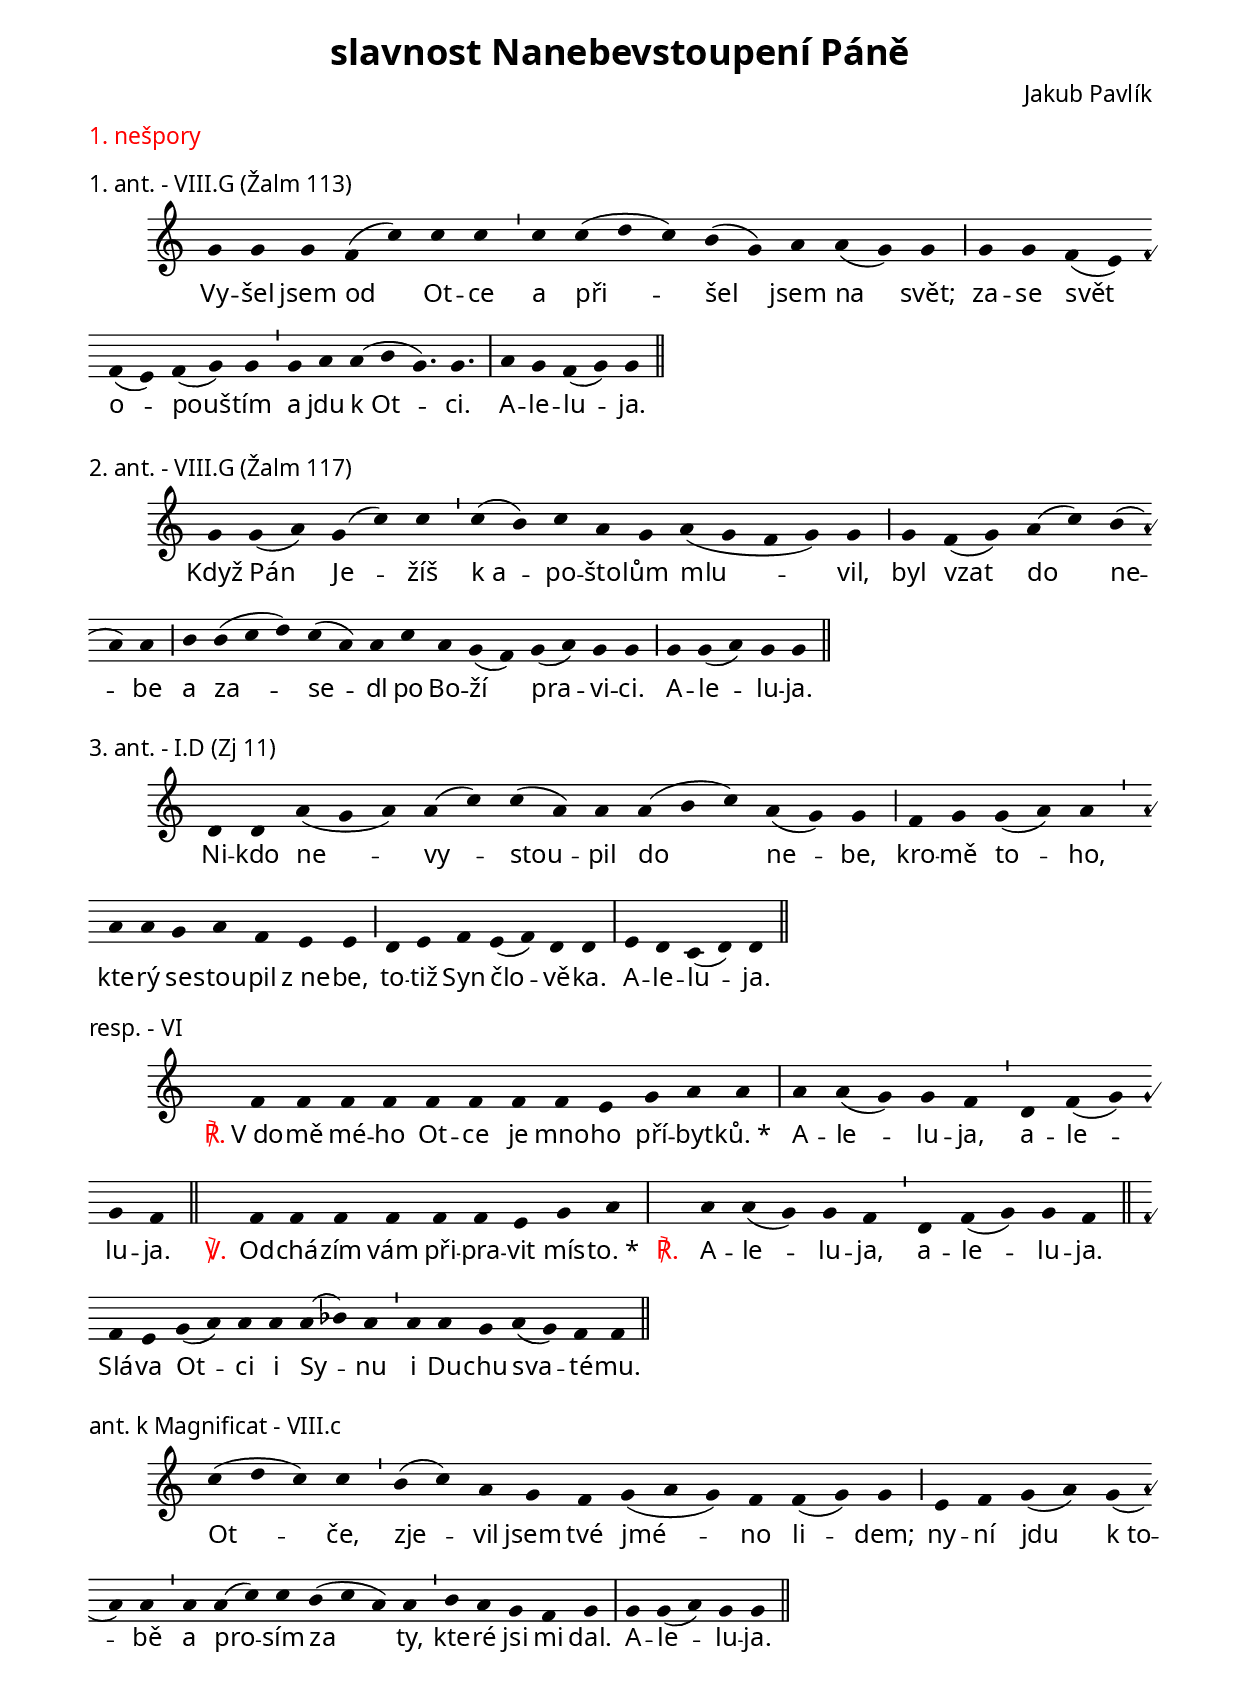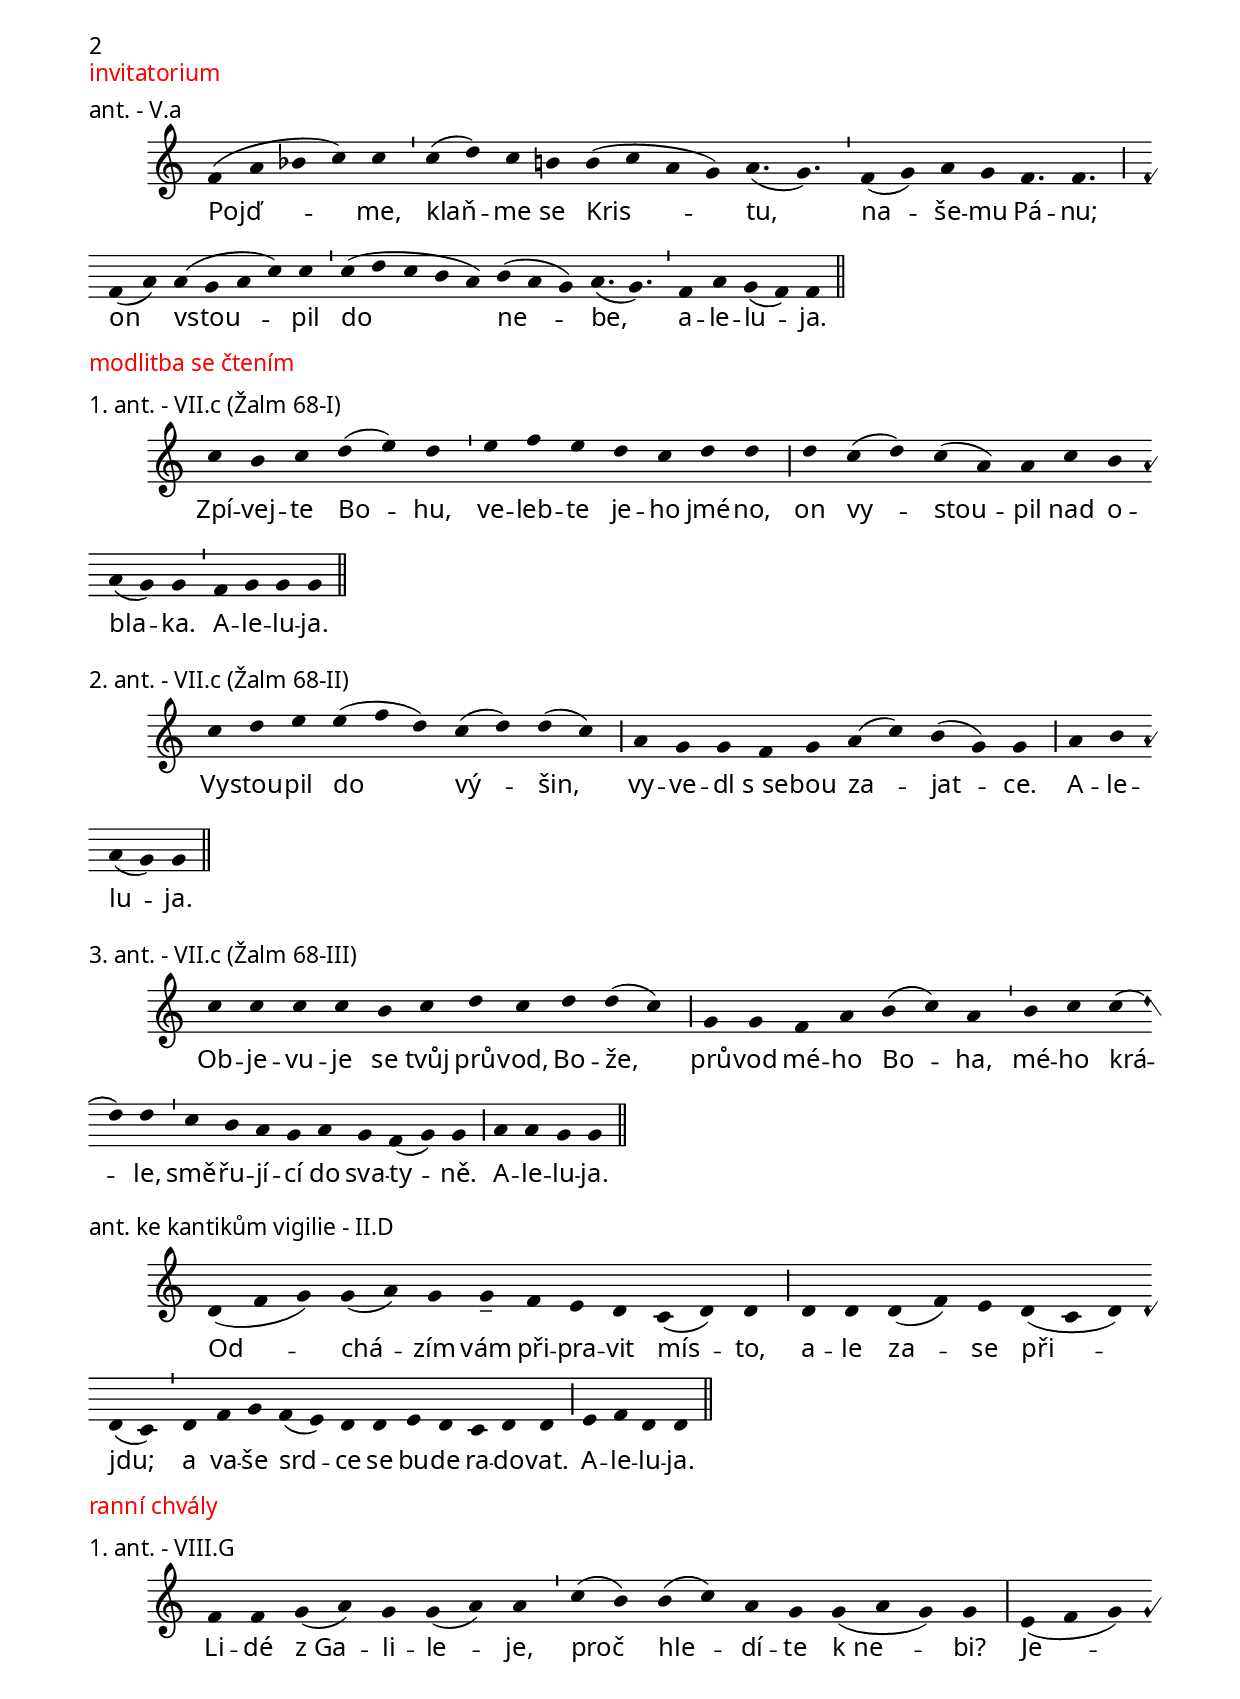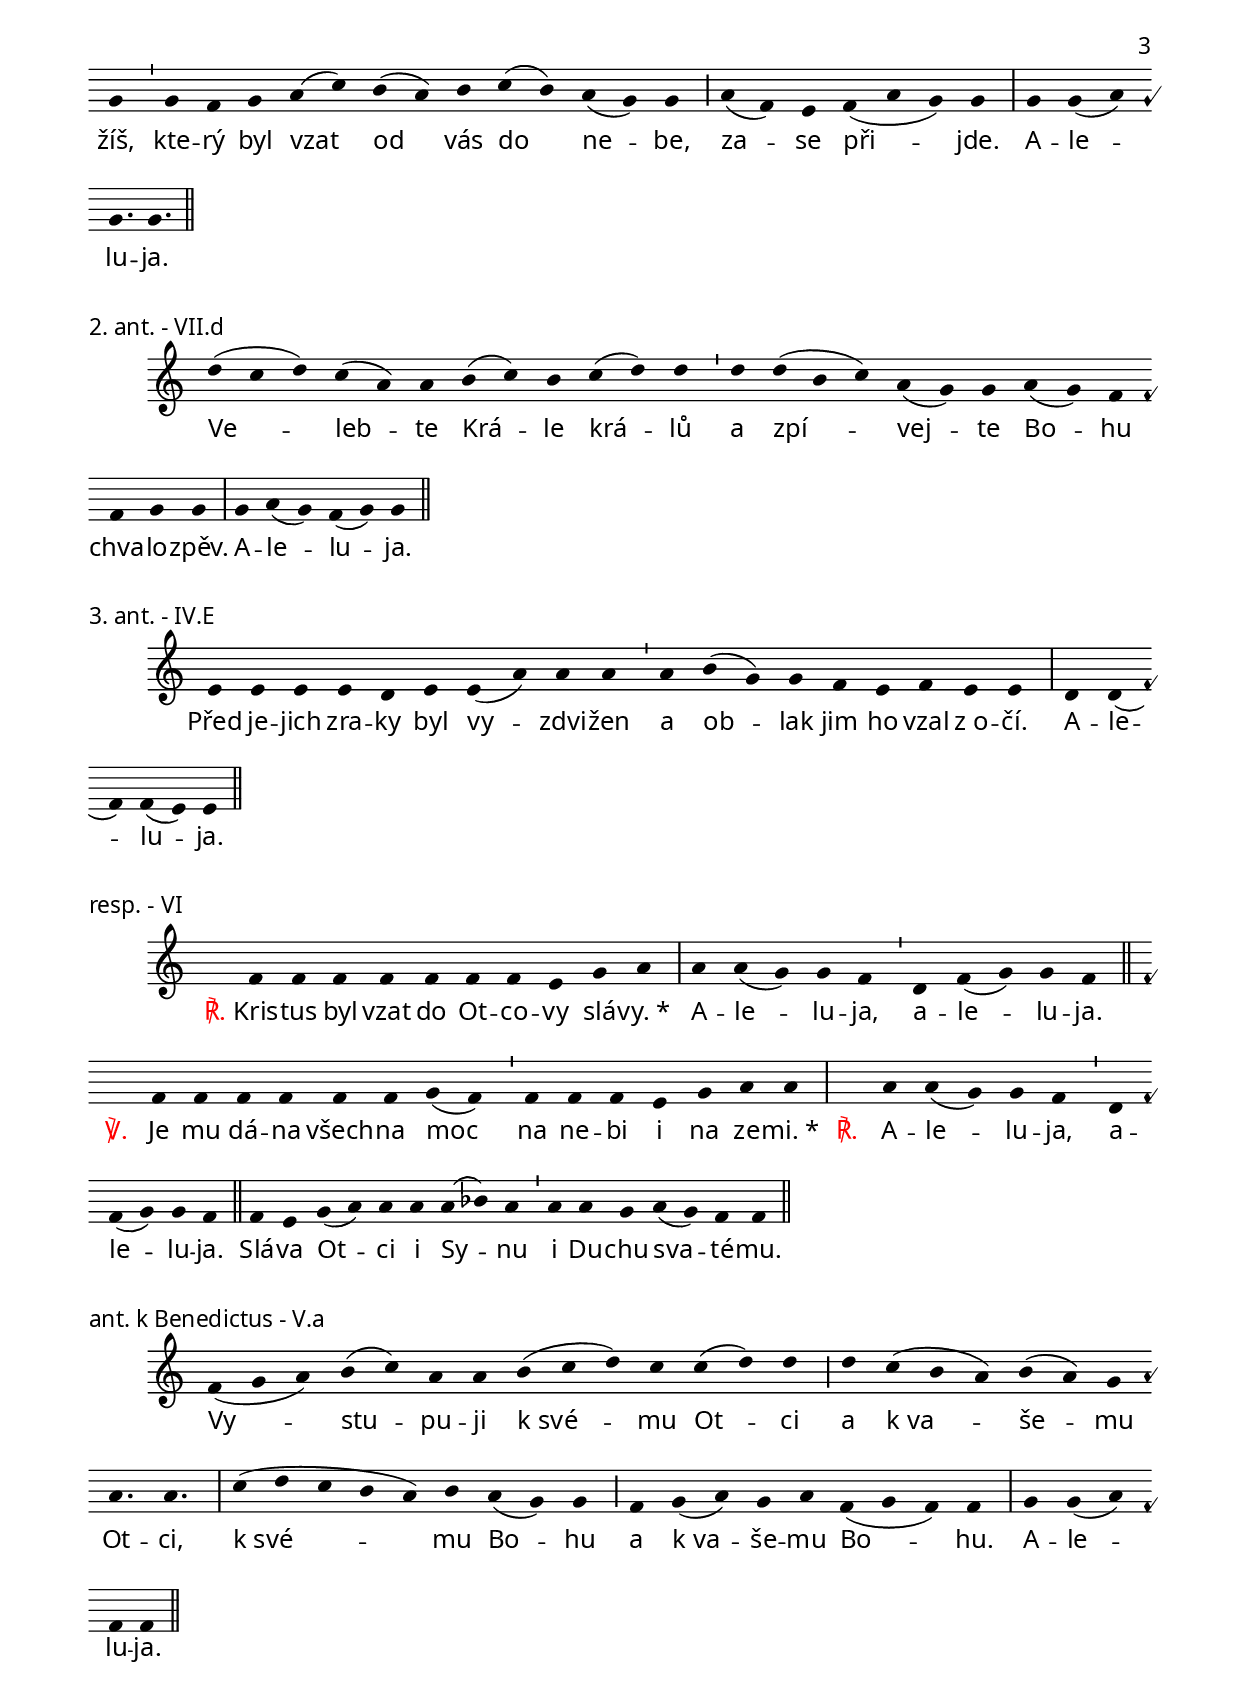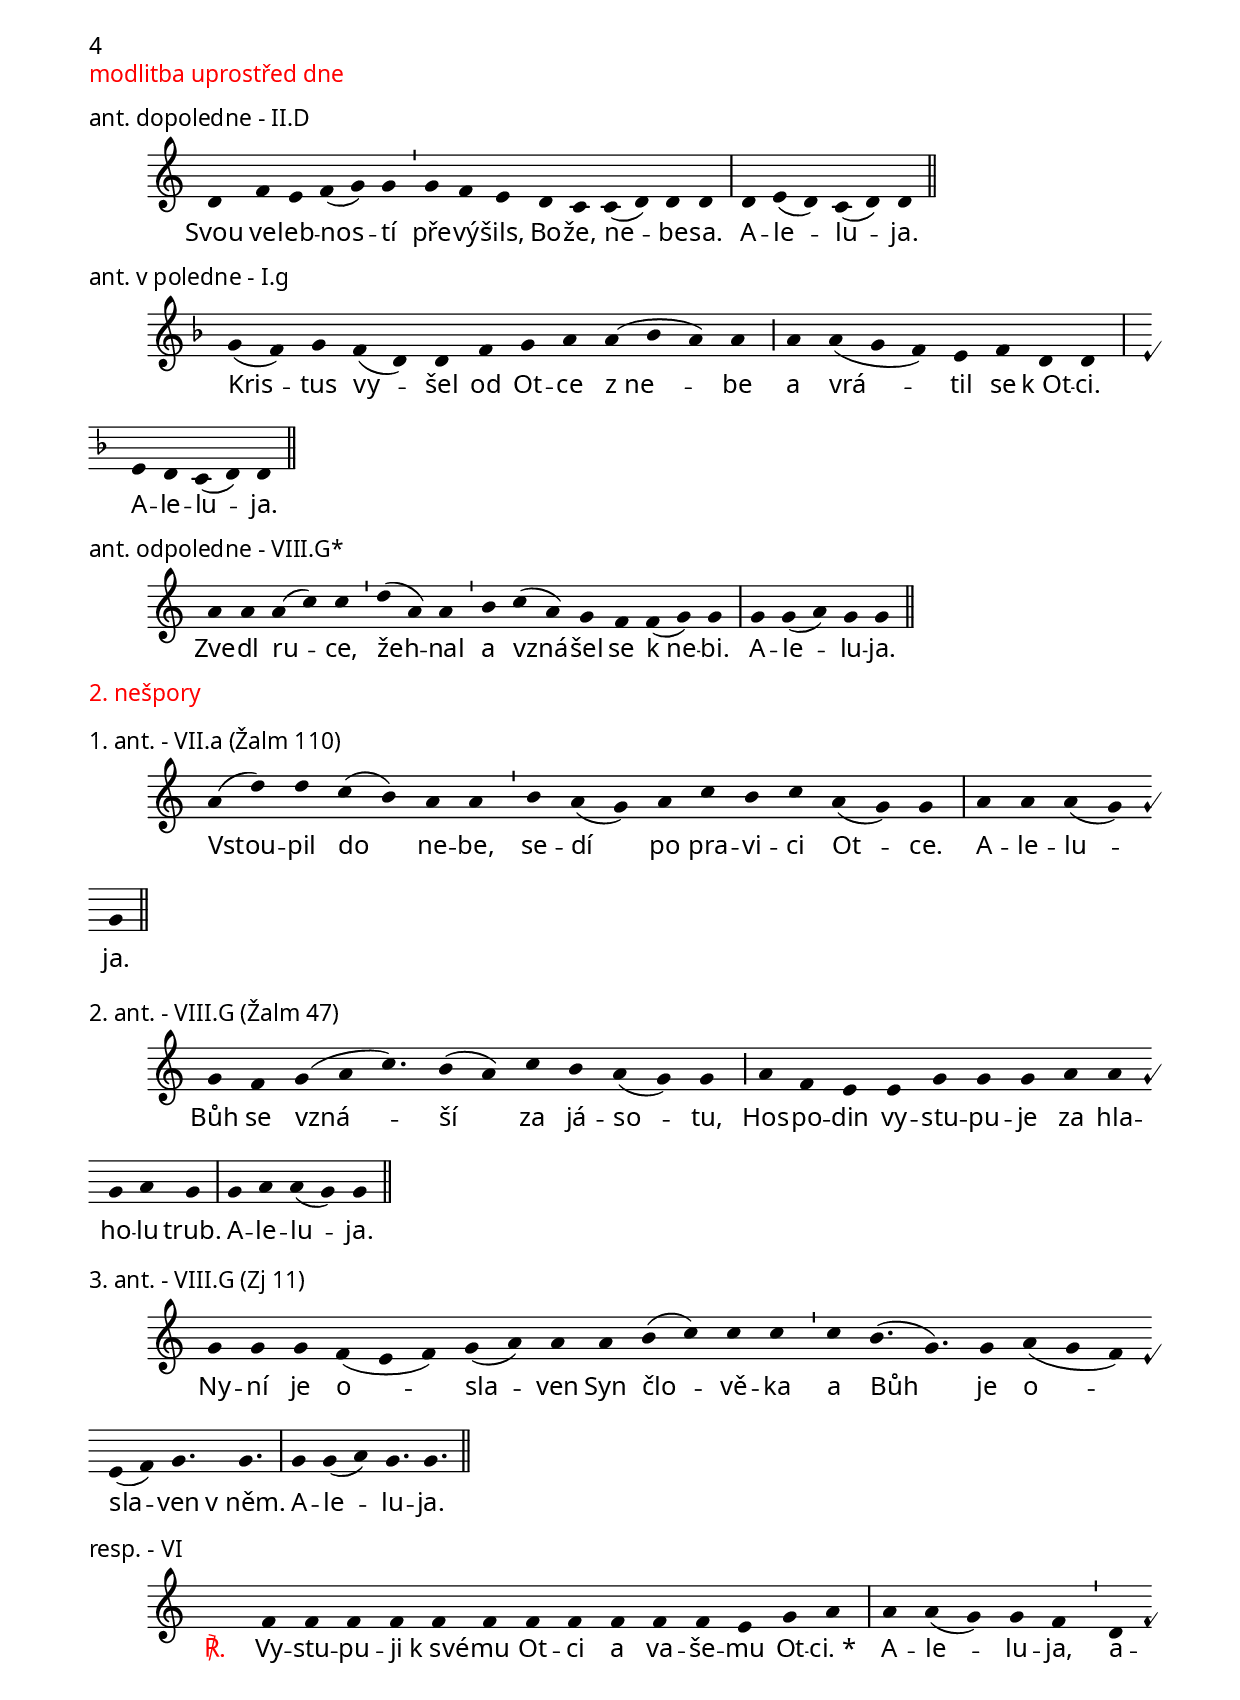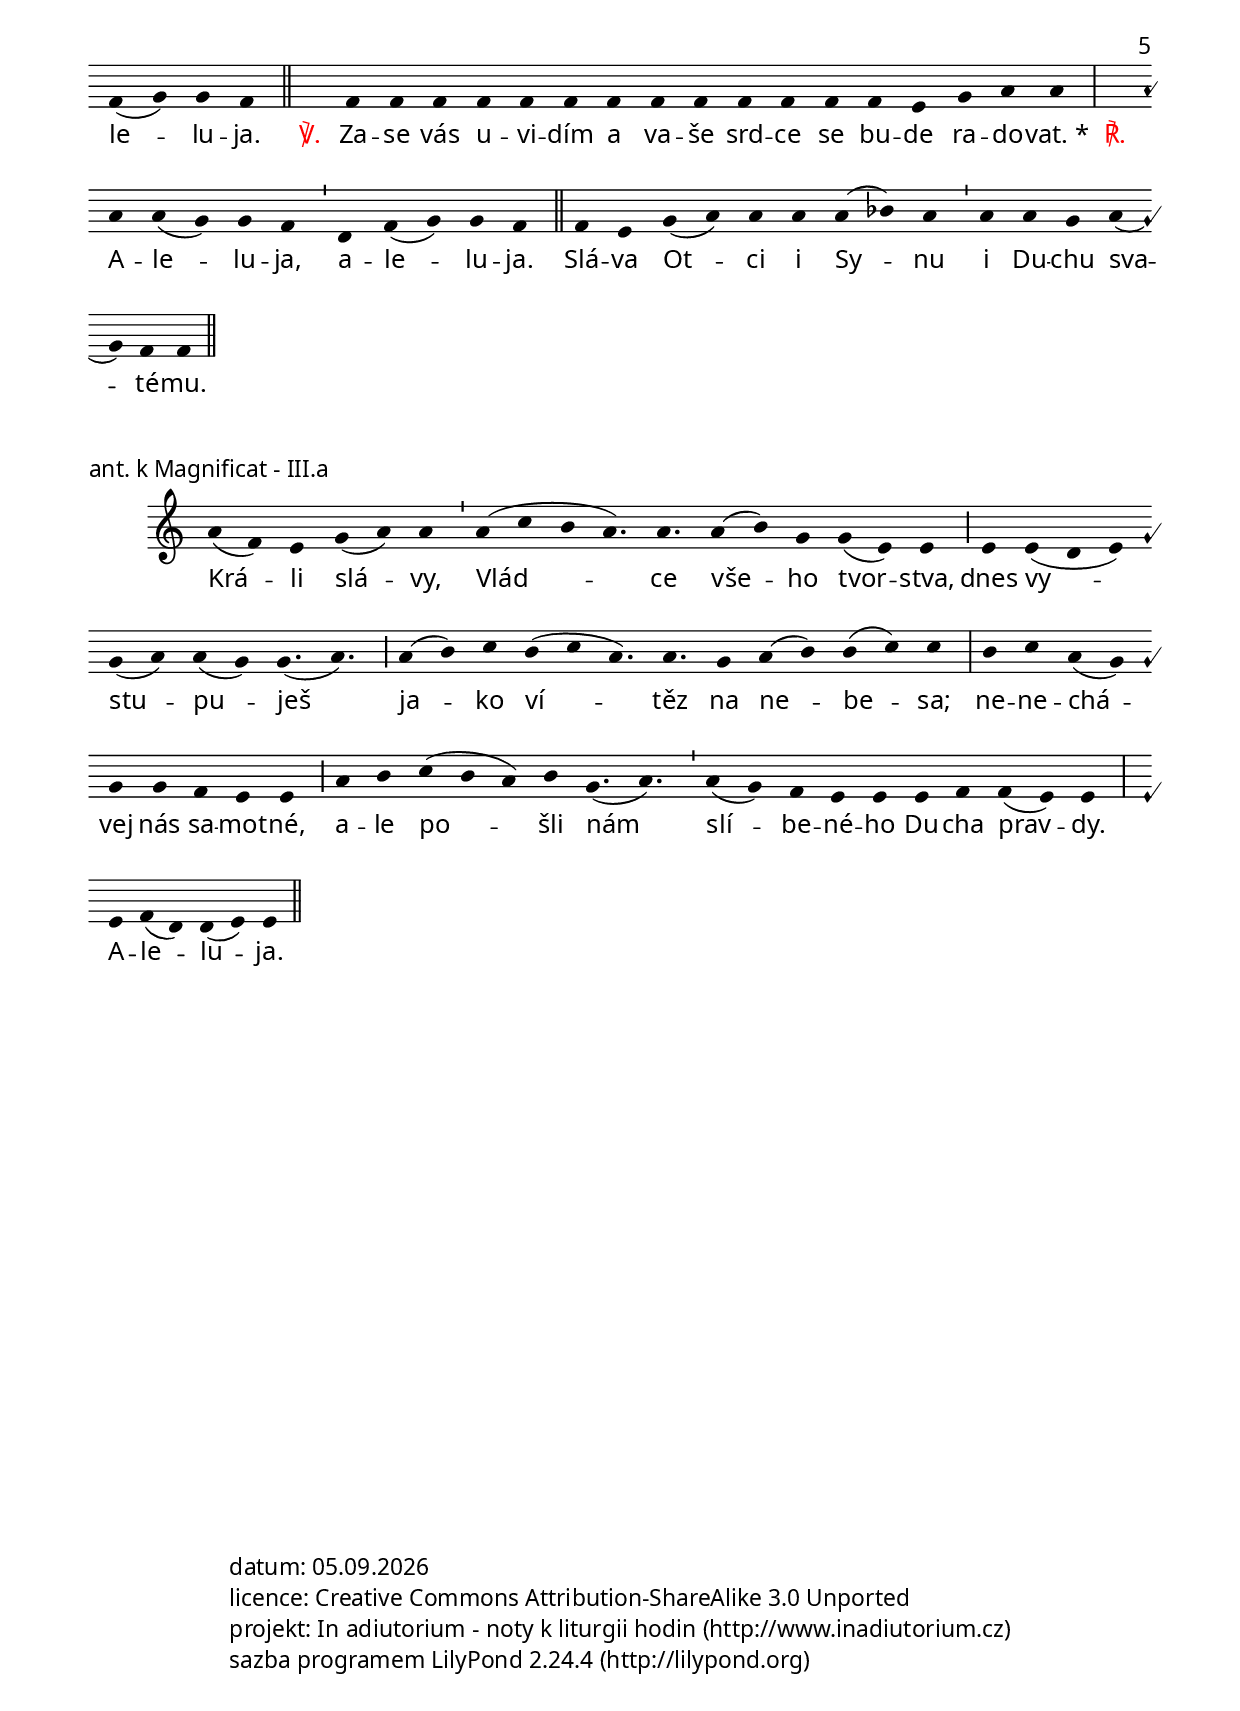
\version "2.14.2"

\header {
  title = "slavnost Nanebevstoupení Páně"
  composer = "Jakub Pavlík"
}

\include "spolecne.ly"
\include "dilyresponsorii.ly"

\markup {\nadpisHodinka {"1. nešpory"}}

\score {
  \relative c'' {
    \choralniRezim
    g4 g g f( c') c c \barMin
    c c( d c) b( g) a a( g) g \barMaior
    g g f( e) f( e) f( g) g \barMin
    g a a( b g4.) g \barMax
    a4 g f( g) g \barFinalis
  }
  \addlyrics {
    Vy -- šel jsem od Ot -- ce
    a při -- šel jsem na svět;
    za -- se svět o -- pouš -- tím a jdu k_Ot -- ci.
    A -- le -- lu -- ja.
  }
  \header {
    quid = "1. ant."
    modus = "VIII"
    differentia = "G"
    psalmus = "Žalm 113"
    placet = "od _zase_ půjde lépe"
    id = "1ne-a1"
    piece = \markup {\sestavTitulek}
  }
}

\score {
  \relative c'' {
    \choralniRezim
    g4 g( a) g( c) c \barMin c( b) c a g a( g f g) g \barMaior
    g f( g) a( c) b( a) a \barMaior
    b b( c d) c( a) a c a g( f) g( a) g g \barMaior
    g g( a) g g \barFinalis
  }
  \addlyrics {
    Když Pán Je -- žíš k_a -- po -- što -- lům mlu -- vil,
    byl vzat do ne -- be
    a za -- se -- dl po Bo -- ží pra -- vi -- ci.
    A -- le -- lu -- ja.
  }
  \header {
    quid = "2. ant."
    modus = "VIII"
    differentia = "G"
    psalmus = "Žalm 117"
    placet = "melisma z _apoštolům_ pryč; _a zasedl_ možná spíš jinak"
    id = "1ne-a2"
    piece = \markup {\sestavTitulek}
  }
}

\score {
  \relative c' {
    \choralniRezim
    d4 d a'( g a) a( c) c( a) a a( b c) a( g) g \barMaior
    f g g( a) a \barMin a a g a f e e \barMaior
    d e f e( f) d d \barMax
    e d c( d) d \barFinalis
  }
  \addlyrics {
    Ni -- kdo ne -- vy -- stou -- pil do ne -- be,
    kro -- mě to -- ho, kte -- rý se -- stou -- pil z_ne -- be,
    to -- tiž Syn člo -- vě -- ka.
    A -- le -- lu -- ja.
  }
  \header {
    quid = "3. ant."
    modus = "I"
    differentia = "D"
    psalmus = "Zj 11"
    id = "1ne-a3"
    piece = \markup {\sestavTitulek}
  }
}

\score {
  \relative c' {
    \choralniRezim

    % R
    \neviditelna f
    f4 f f f f f f f e g a a \barMax
    \respVIalelujaResponsum \barFinalis
    % V
    \neviditelna f
    f f f f f f e g a \barMax
    % R
    \neviditelna a
    \respVIalelujaResponsum \barFinalis
    % Slava
    \respVIalelujaDoxologie \barFinalis
  }
  \addlyrics {
    \Response V_do -- mě mé -- ho Ot -- ce je mno -- ho pří -- byt -- ků._*
    \textRespAleluja
    \Verse Od -- chá -- zím vám při -- pra -- vit mís -- to._*
    \Response \textRespAleluja
    \textRespDoxologie
  }
  \header {
    quid = "resp."
    modus = "VI"
    id = "1ne-resp"
    piece = \markup {\sestavTitulekResp}
  }
}

\score {
  \relative c'' {
    \choralniRezim
    c( d c) c \barMin
    b( c) a g f g( a g) f f( g) g \barMaior
    e f g( a) g( a) a \barMin
    a a( c) c b( c a) a \barMin
    b a g f g \barMax
    g g( a) g g \barFinalis
  }
  \addlyrics {
    Ot -- če,
    zje -- vil jsem tvé jmé -- no li -- dem;
    ny -- ní jdu k_to -- bě
    a pro -- sím za ty,
    kte -- ré jsi mi dal.
    A -- le -- lu -- ja.
  }
  \header {
    quid = "ant. k Magnificat"
    modus = "VIII"
    differentia = "c"
    psalmus = ""
    placet = "lépe"
    id = "1ne-amag"
    piece = \markup {\sestavTitulekBezZalmu}
  }
}

\pageBreak % ZLOM

\markup {\nadpisHodinka {"invitatorium"}}

\score {
  \relative c' {
    \choralniRezim
    f4( a bes c) c \barMin
    c( d) c b! b( c a g) a4.( g) \barMin f4( g) a g f4. f \barMaior
    f4( a) a( g a c) c \barMin c( d c b a) b( a g) a4.( g) \barMin
    f4 a g( f) f \barFinalis
  }
  \addlyrics {
    Pojď -- me,
    klaň -- me se Kris -- tu, na -- še -- mu Pá -- nu;
    on vstou -- pil do ne -- be,
    a -- le -- lu -- ja.
  }
  \header {
    quid = "ant."
    modus = "V"
    differentia = "a"
    psalmus = ""
    placet = "melisma na _do__ nebe_ se mi úplně nezdá; každopádně by se tak dlouhé melisma mělo strukturovat"
    id = "invit"
    piece = \markup {\sestavTitulekBezZalmu}
  }
}

\markup {\nadpisHodinka {"modlitba se čtením"}}

\score {
  \relative c'' {
    \choralniRezim
    c4 b c d( e) d \barMin
    e f e d c d d \barMaior
    d c( d) c( a) a c b a( g) g \barMin
    f g g g \barFinalis
  }
  \addlyrics {
    Zpí -- vej -- te Bo -- hu,
    ve -- leb -- te je -- ho jmé -- no,
    on vy -- stou -- pil nad o -- bla -- ka.
    A -- le -- lu -- ja.
  }
  \header {
    quid = "1. ant."
    modus = "VII"
    differentia = "c"
    psalmus = "Žalm 68-I"
    placet = "neuspokojivý závěr"
    id = "mc-a1"
    piece = \markup {\sestavTitulek}
  }
}

\score {
  \relative c'' {
    \choralniRezim
    c4 d e e( f d) c( d) d( c) \barMaior
    a g g f g a( c) b( g) g \barMaior
    a b a( g) g \barFinalis
  }
  \addlyrics {
    Vy -- stou -- pil do vý -- šin,
    vy -- ve -- dl s_se -- bou za -- jat -- ce.
    A -- le -- lu -- ja.
  }
  \header {
    quid = "2. ant."
    modus = "VII"
    differentia = "c"
    psalmus = "Žalm 68-II"
    placet = "nezpěvná"
    id = "mc-a2"
    piece = \markup {\sestavTitulek}
  }
}

\score {
  \relative c'' {
    \choralniRezim
    c4 c c c b c d c d d( c) \barMaior
    g g f a b( c) a \barMin b c c( d) d \barMin
    c b a g a g f( g) g \barMaior
    a a g g \barFinalis
  }
  \addlyrics {
    Ob -- je -- vu -- je se tvůj prů -- vod, Bo -- že,
    prů -- vod mé -- ho Bo -- ha, mé -- ho krá -- le,
    smě -- řu -- jí -- cí do sva -- ty -- ně.
    A -- le -- lu -- ja.
  }
  \header {
    quid = "3. ant."
    modus = "VII"
    differentia = "c"
    psalmus = "Žalm 68-III"
    placet = "tady vidím ještě značný prostor pro vylepšení;
    nechal bych první část, na zbytku dále pracovat.
    2015 se mi líbí, jak je, ale zkusil bych gradaci na _průvod mého
    Boha, mého krále_ udělat jednolitější, bez mezipřistání na _Boha_"
    id = "mc-a3"
    piece = \markup {\sestavTitulek}
  }
}

\score {
  \relative c' {
    \choralniRezim
    d4( f g) g( a) g g-- f e d c( d) d \barMaior
    d d d( f) e d( c d) d( c) \barMin
    d f g f( e) d d e d c d d \barMaior
    e f d d \barFinalis
  }
  \addlyrics {
    Od -- chá -- zím vám při -- pra -- vit mís -- to,
    a -- le za -- se při -- jdu;
    a va -- še srd -- ce se bu -- de ra -- do -- vat.
    A -- le -- lu -- ja.
  }
  \header {
    quid = "ant. ke kantikům vigilie"
    modus = "II"
    differentia = "D"
    psalmus = ""
    id = "mc-avig"
    piece = \markup {\sestavTitulekBezZalmu}
  }
}

\markup {\nadpisHodinka {"ranní chvály"}}

\score {
  \relative c' {
    \choralniRezim
    f4 f g( a) g g( a) a \barMin
    c( b) b( c) a g g( a g) g \barMax
    e( f g) g \barMin
    g f g a( c) b( a) b c( b) a( g) g \barMaior
    a( f) e f( a g) g \barMax
    g g( a) g4. g \barFinalis
  }
  \addlyrics {
    Li -- dé z_Ga -- li -- le -- je,
    proč hle -- dí -- te k_ne -- bi?
    Je -- žíš,
    kte -- rý byl vzat od vás do ne -- be,
    za -- se při -- jde.
    A -- le -- lu -- ja.
  }
  \header {
    quid = "1. ant."
    modus = "VIII"
    differentia = "G"
    psalmus = ""
    id = "rch-a1"
    piece = \markup {\sestavTitulekBezZalmu}
  }
}

\score {
  \relative c'' {
    \choralniRezim
    d4( c d) c( a) a b( c) b c( d) d \barMin
    d d( b c) a( g) g a( g) f f g g \barMax
    g a( g) f( g) g \barFinalis
  }
  \addlyrics {
    Ve -- leb -- te Krá -- le krá -- lů
    a zpí -- vej -- te Bo -- hu chva -- lo -- zpěv.
    A -- le -- lu -- ja.
  }
  \header {
    quid = "2. ant."
    modus = "VII"
    differentia = "d"
    psalmus = ""
    placet = "dost jednotvárná, zvlášť bije do očí třínovtová skupina na začátku obou částí"
    id = "rch-a2"
    piece = \markup {\sestavTitulekBezZalmu}
  }
}

\score {
  \relative c' {
    \choralniRezim
    e4 e e e d e e( a) a a \barMin
    a b( g) g f e f e e \barMax
    d d( f) f( e) e \barFinalis
  }
  \addlyrics {
    Před je -- jich zra -- ky byl vy -- zdvi -- žen
    a ob -- lak jim ho vzal z_o -- čí.
    A -- le -- lu -- ja.
  }
  \header {
    quid = "3. ant."
    modus = "IV"
    differentia = "E"
    psalmus = ""
    id = "rch-a3"
    piece = \markup {\sestavTitulekBezZalmu}
  }
}

\score {
  \relative c' {
    \choralniRezim

    % R
    \neviditelna f
    f4 f f f f f f e g a \barMax
    \respVIalelujaResponsum \barFinalis
    % V
    \neviditelna f
    f f f f f f g( f) \barMin f f f e g a a \barMax
    % R
    \neviditelna a
    \respVIalelujaResponsum \barFinalis
    % Slava
    \respVIalelujaDoxologie \barFinalis
  }
  \addlyrics {
    \Response Kris -- tus byl vzat do Ot -- co -- vy slá -- vy._* \textRespAleluja
    \Verse Je mu dá -- na všech -- na moc na ne -- bi i na ze -- mi._*
    \Response \textRespAleluja
    \textRespDoxologie
  }
  \header {
    quid = "resp."
    modus = "VI"
    id = "rch-resp"
    piece = \markup {\sestavTitulekResp}
  }
}


\score {
  \relative c' {
    \choralniRezim
    f4( g a) b( c) a a b( c d) c c( d) d \barMaior
    d c( b a) b( a) g a4. a \barMax
    c4( d c b a) b a( g) g \barMaior
    f g( a) g a f( g f) f \barMax
    g g( a) f f \barFinalis
  }
  \addlyrics {
    Vy -- stu -- pu -- ji k_své -- mu Ot -- ci
    a k_va -- še -- mu Ot -- ci,
    k_své -- mu Bo -- hu
    a k_va -- še -- mu Bo -- hu.
    A -- le -- lu -- ja.
  }
  \header {
    quid = "ant. k Benedictus"
    modus = "V"
    differentia = "a"
    psalmus = ""
    placet = "melisma na _k svému_ zkrátit nebo strukturovat"
    id = "rch-aben"
    piece = \markup {\sestavTitulekBezZalmu}
  }
}

\pageBreak % ZLOM

\markup {\nadpisHodinka {"modlitba uprostřed dne"}}

\score {
  \relative c' {
    \choralniRezim
    d4 f e f( g) g \barMin
    g f e d c c( d) d d \barMax
    d e( d) c( d) d \barFinalis
  }
  \addlyrics {
    Svou ve -- leb -- nos -- tí
    pře -- vý -- šils, Bo -- že, ne -- be -- sa.
    A -- le -- lu -- ja.
  }
  \header {
    quid = "ant. dopoledne"
    modus = "II"
    differentia = "D"
    psalmus = ""
    placet = "text si říká o zvukomalbu"
    id = "tercie"
    piece = \markup {\sestavTitulekBezZalmu}
  }
}

\score {
  \relative c'' {
    \choralniRezim
    \key f \major
    g4( f) g f( d) d f g a a( bes a) a \barMaior
    a a( g f) e f d d \barMax
    e d c( d) d \barFinalis
  }
  \addlyrics {
    Kris -- tus vy -- šel od Ot -- ce z_ne -- be
    a vrá -- til se k_Ot -- ci.
    A -- le -- lu -- ja.
  }
  \header {
    quid = "ant. v poledne"
    modus = "I"
    differentia = "g"
    psalmus = ""
    placet = "nemastná-neslaná"
    id = "sexta"
    piece = \markup {\sestavTitulekBezZalmu}
  }
}

\score {
  \relative c'' {
    \choralniRezim
    a4 a a( c) c \barMin
    d( a) a \barMin
    b c( a) g f f( g) g \barMax
    g g( a) g4 g \barFinalis
  }
  \addlyrics {
    Zve -- dl ru -- ce,
    žeh -- nal
    a vzná -- šel se k_ne -- bi.
    A -- le -- lu -- ja.
  }
  \header {
    quid = "ant. odpoledne"
    modus = "VIII"
    differentia = "G*"
    psalmus = ""
    id = "nona"
    piece = \markup {\sestavTitulekBezZalmu}
  }
}

\markup {\nadpisHodinka {"2. nešpory"}}

\score {
  \relative c'' {
    \choralniRezim
    a( d) d c( b) a a \barMin
    b a( g) a c b c a( g) g \barMax
    a a a( g) g \barFinalis
  }
  \addlyrics {
    Vstou -- pil do ne -- be,
    se -- dí po pra -- vi -- ci Ot -- ce.
    A -- le -- lu -- ja.
  }
  \header {
    quid = "1. ant."
    modus = "VII"
    differentia = "a"
    psalmus = "Žalm 110"
    id = "2ne-a1"
    piece = \markup {\sestavTitulek}
  }
}

\score {
  \relative c'' {
    \choralniRezim
    g4 f g( a c4.) b4( a) c b a( g) g \barMaior
    a f e e g g g a a g a g \barMax
    g a a( g) g \barFinalis
  }
  \addlyrics {
    Bůh se vzná -- ší za já -- so -- tu,
    Hos -- po -- din vy -- stu -- pu -- je za hla -- ho -- lu trub.
    A -- le -- lu -- ja.
  }
  \header {
    quid = "2. ant."
    modus = "VIII"
    differentia = "G"
    psalmus = "Žalm 47"
    id = "2ne-a2"
    piece = \markup {\sestavTitulek}
  }
}

\score {
  \relative c'' {
    \choralniRezim
    g4 g g f( e f) g( a) a a b( c) c c \barMin
    c b4.( g) g4 a( g f) e( f) g4. g \barMax
    g4 g( a) g4. g \barFinalis
  }
  \addlyrics {
    Ny -- ní je o -- sla -- ven Syn člo -- vě -- ka
    a Bůh je o -- sla -- ven v_něm.
    A -- le -- lu -- ja.
  }
  \header {
    quid = "3. ant."
    modus = "VIII"
    differentia = "G"
    psalmus = "Zj 11"
    id = "2ne-a3"
    piece = \markup {\sestavTitulek}
  }
}

\score {
  \relative c' {
    \choralniRezim

    % R
    \neviditelna f
    f4 f f f f f f f f f f e g a \barMax
    \respVIalelujaResponsum \barFinalis
    % V
    \neviditelna f
    f f f f f f f f f f f f f e g a a \barMax
    % R
    \neviditelna a
    \respVIalelujaResponsum \barFinalis
    % Slava
    \respVIalelujaDoxologie \barFinalis
  }
  \addlyrics {
    \Response Vy -- stu -- pu -- ji k_své -- mu Ot -- ci a va -- še -- mu Ot -- ci._* \textRespAleluja
    \Verse Za -- se vás u -- vi -- dím a va -- še srd -- ce se bu -- de ra -- do -- vat._*
    \Response \textRespAleluja
    \textRespDoxologie
  }
  \header {
    quid = "resp."
    modus = "VI"
    id = "2ne-resp"
    piece = \markup {\sestavTitulekResp}
  }
}

\score {
  \relative c'' {
    \choralniRezim
    a4( f) e g( a) a \barMin
    a( c b a4.) a a4( b) g g( e) e \barMaior
    e e( d e) g( a) a( g) g4.( a) \barMaior
    a4( b) c b( c a4.) a g4 a( b) b( c) c \barMax

    b c a( g) g g f e e \barMaior
    a b c( b a) b g4.( a) \barMin
    a4( g) f e e e f f( e) e \barMax
    e f( d) d( e) e \barFinalis
  }
  \addlyrics {
    Krá -- li slá -- vy,
    Vlád -- ce vše -- ho tvor -- stva,
    dnes vy -- stu -- pu -- ješ
    ja -- ko ví -- těz na ne -- be -- sa;

    ne -- ne -- chá -- vej nás sa -- mot -- né,
    a -- le po -- šli nám slí -- be -- né -- ho Du -- cha prav -- dy.
    A -- le -- lu -- ja.
  }
  \header {
    quid = "ant. k Magnificat"
    modus = "III"
    differentia = "a"
    psalmus = ""
    id = "2ne-amag"
    piece = \markup {\sestavTitulekBezZalmu}
  }
}